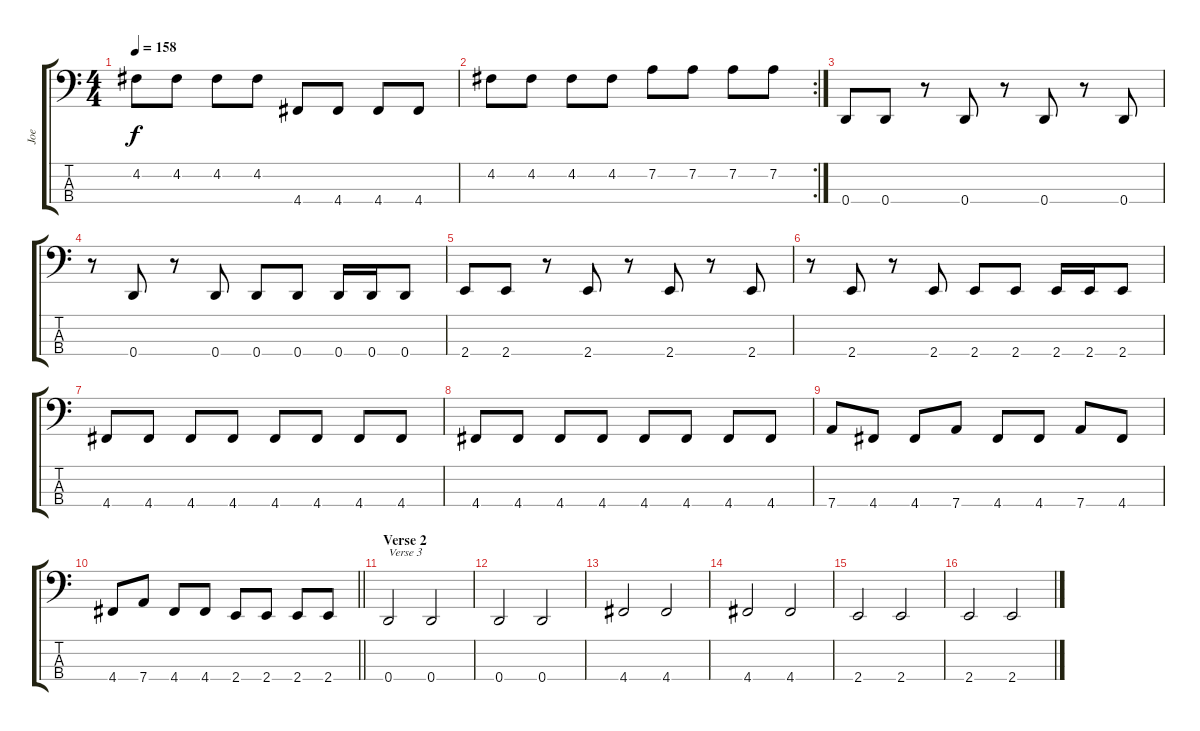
\track ("Joe" "Joe") {instrument slapbass2}
\staff {score tabs}
\tuning (G2 D2 A1 D1) {hide}
\ts (4 4)
\tempo 158
\clef f4
\ks c
4.2.8{dy f} 4.2.8 4.2.8 4.2.8 4.4.8 4.4.8 4.4.8 4.4.8 |
\rc 2
4.2.8 4.2.8 4.2.8 4.2.8 7.2.8 7.2.8 7.2.8 7.2.8 |
0.4.8 0.4.8 r.8 0.4.8 r.8 0.4.8 r.8 0.4.8 |
r.8 0.4.8 r.8 0.4.8 0.4.8 0.4.8 0.4.16 0.4.16 0.4.8 |
2.4.8 2.4.8 r.8 2.4.8 r.8 2.4.8 r.8 2.4.8 |
r.8 2.4.8 r.8 2.4.8 2.4.8 2.4.8 2.4.16 2.4.16 2.4.8 |
4.4.8 4.4.8 4.4.8 4.4.8 4.4.8 4.4.8 4.4.8 4.4.8 |
4.4.8 4.4.8 4.4.8 4.4.8 4.4.8 4.4.8 4.4.8 4.4.8 |
7.4.8 4.4.8 4.4.8 7.4.8 4.4.8 4.4.8 7.4.8 4.4.8 |
\barLineRight lightlight
4.4.8 7.4.8 4.4.8 4.4.8 2.4.8 2.4.8 2.4.8 2.4.8 |
\section ("" "Verse 2")
0.4.2{txt "Verse 3"} 0.4.2 |
0.4.2 0.4.2 |
4.4.2 4.4.2 |
4.4.2 4.4.2 |
2.4.2 2.4.2 |
2.4.2 2.4.2
